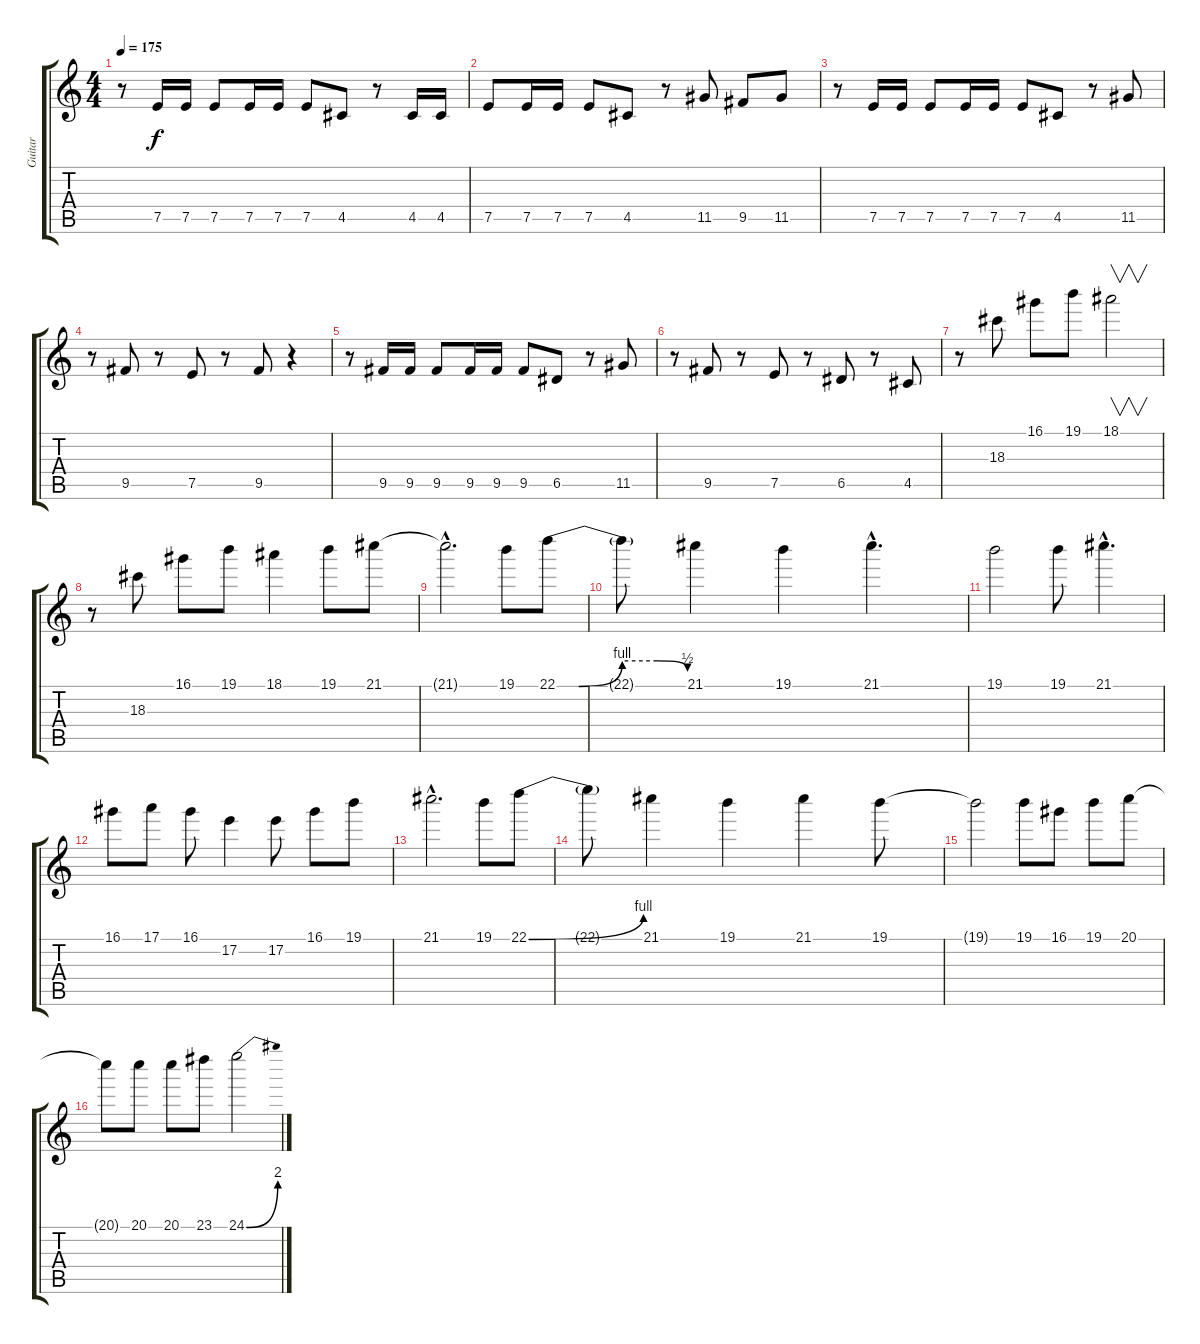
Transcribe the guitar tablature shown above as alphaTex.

\track ("Guitar" "Guitar") {instrument overdrivenguitar}
\staff {score tabs}
\tuning (E4 B3 G3 D3 A2 E2) {hide}
\ts (4 4)
\tempo 175
\clef g2
\ks c
r.8{dy f} 7.5.16 7.5.16 7.5.8 7.5.16 7.5.16 7.5.8 4.5.8 r.8 4.5.16 4.5.16 |
7.5.8 7.5.16 7.5.16 7.5.8 4.5.8 r.8 11.5.8 9.5.8 11.5.8 |
r.8 7.5.16 7.5.16 7.5.8 7.5.16 7.5.16 7.5.8 4.5.8 r.8 11.5.8 |
r.8 9.5.8 r.8 7.5.8 r.8 9.5.8 r.4 |
r.8 9.5.16 9.5.16 9.5.8 9.5.16 9.5.16 9.5.8 6.5.8 r.8 11.5.8 |
r.8 9.5.8 r.8 7.5.8 r.8 6.5.8 r.8 4.5.8 |
r.8 18.3.8 16.1.8 19.1.8 18.1.2{v} |
r.8 18.3.8 16.1.8 19.1.8 18.1.4 19.1.8 21.1.8 |
21.1{hac t}.2{d} 19.1.8 22.1{be (custom 0 0 10 0 30 4 46 4 60 2)}.8 |
22.1{t}.8 21.1.4 19.1.4 21.1{hac}.4{d} |
19.1.2 19.1.8 21.1{hac}.4{d} |
16.1.8 17.1.8 16.1.8 17.2.4 17.2.8 16.1.8 19.1.8 |
21.1{hac}.2{d} 19.1.8 22.1{be (bend 0 0 60 4)}.8 |
22.1{t}.8 21.1.4 19.1.4 21.1.4 19.1.8 |
19.1{t}.2 19.1.8 16.1.8 19.1.8 20.1.8 |
20.1{t}.8 20.1.8 20.1.8 23.1.8 24.1{be (bend 0 0 60 8)}.2
